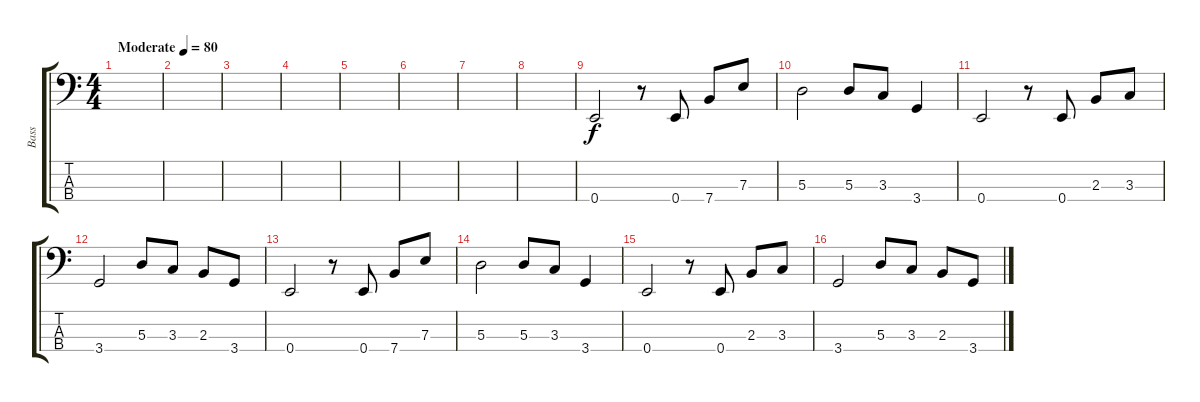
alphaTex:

\track ("Bass" "Bass") {instrument electricbassfinger}
\staff {score tabs}
\tuning (G2 D2 A1 E1) {hide}
\ts (4 4)
\tempo (80 "Moderate")
\clef f4
\ks c
|
|
|
|
|
|
|
|
0.4.2 r.8 0.4.8 7.4.8 7.3.8 |
5.3.2 5.3.8 3.3.8 3.4.4 |
0.4.2 r.8 0.4.8 2.3.8 3.3.8 |
3.4.2 5.3.8 3.3.8 2.3.8 3.4.8 |
0.4.2 r.8 0.4.8 7.4.8 7.3.8 |
5.3.2 5.3.8 3.3.8 3.4.4 |
0.4.2 r.8 0.4.8 2.3.8 3.3.8 |
3.4.2 5.3.8 3.3.8 2.3.8 3.4.8
